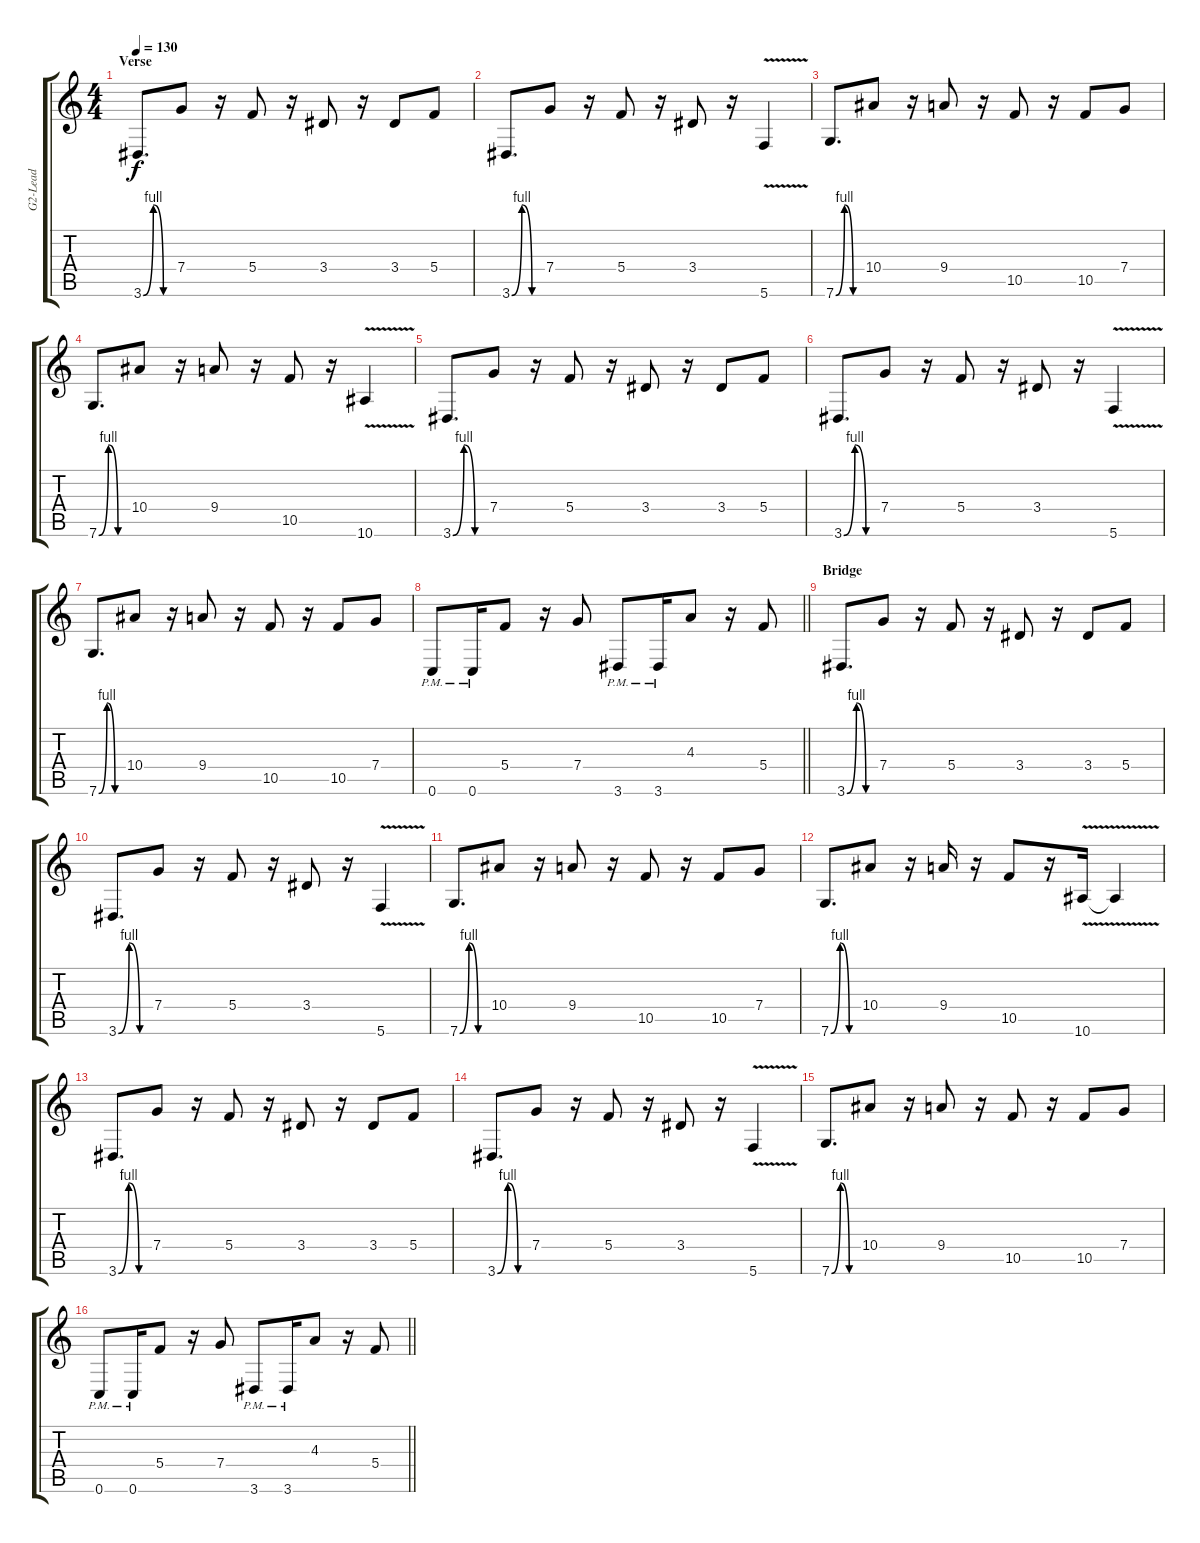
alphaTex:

\track ("G2-Lead" "G2-Lead") {instrument distortionguitar}
\staff {score tabs}
\tuning (D4 A3 F3 C3 G2 C2) {hide}
\ts (4 4)
\section ("" "Verse")
\tempo 130
\clef g2
\ks c
3.6{be (custom 0 0 20 4 40 0 60 0)}.8{d dy f} 7.4.8 r.16 5.4.8 r.16 3.4.8 r.16 3.4.8 5.4.8 |
3.6{be (custom 0 0 20 4 40 0 60 0)}.8{d} 7.4.8 r.16 5.4.8 r.16 3.4.8 r.16 5.6{v}.4 |
7.6{be (custom 0 0 20 4 40 0 60 0)}.8{d} 10.4.8 r.16 9.4.8 r.16 10.5.8 r.16 10.5.8 7.4.8 |
7.6{be (custom 0 0 20 4 40 0 60 0)}.8{d} 10.4.8 r.16 9.4.8 r.16 10.5.8 r.16 10.6{v}.4 |
3.6{be (custom 0 0 20 4 40 0 60 0)}.8{d} 7.4.8 r.16 5.4.8 r.16 3.4.8 r.16 3.4.8 5.4.8 |
3.6{be (custom 0 0 20 4 40 0 60 0)}.8{d} 7.4.8 r.16 5.4.8 r.16 3.4.8 r.16 5.6{v}.4 |
7.6{be (custom 0 0 20 4 40 0 60 0)}.8{d} 10.4.8 r.16 9.4.8 r.16 10.5.8 r.16 10.5.8 7.4.8 |
\barLineRight lightlight
0.6{pm}.8 0.6{pm}.16 5.4.8 r.16 7.4.8 3.6{pm}.8 3.6{pm}.16 4.3.8 r.16 5.4.8 |
\section ("" "Bridge")
3.6{be (custom 0 0 20 4 40 0 60 0)}.8{d} 7.4.8 r.16 5.4.8 r.16 3.4.8 r.16 3.4.8 5.4.8 |
3.6{be (custom 0 0 20 4 40 0 60 0)}.8{d} 7.4.8 r.16 5.4.8 r.16 3.4.8 r.16 5.6{v}.4 |
7.6{be (custom 0 0 20 4 40 0 60 0)}.8{d} 10.4.8 r.16 9.4.8 r.16 10.5.8 r.16 10.5.8 7.4.8 |
7.6{be (custom 0 0 20 4 40 0 60 0)}.8{d} 10.4.8 r.16 9.4.16 r.16 10.5.8 r.16 10.6{v}.16 10.6{t}.4 |
3.6{be (custom 0 0 20 4 40 0 60 0)}.8{d} 7.4.8 r.16 5.4.8 r.16 3.4.8 r.16 3.4.8 5.4.8 |
3.6{be (custom 0 0 20 4 40 0 60 0)}.8{d} 7.4.8 r.16 5.4.8 r.16 3.4.8 r.16 5.6{v}.4 |
7.6{be (custom 0 0 20 4 40 0 60 0)}.8{d} 10.4.8 r.16 9.4.8 r.16 10.5.8 r.16 10.5.8 7.4.8 |
\barLineRight lightlight
0.6{pm}.8 0.6{pm}.16 5.4.8 r.16 7.4.8 3.6{pm}.8 3.6{pm}.16 4.3.8 r.16 5.4.8
